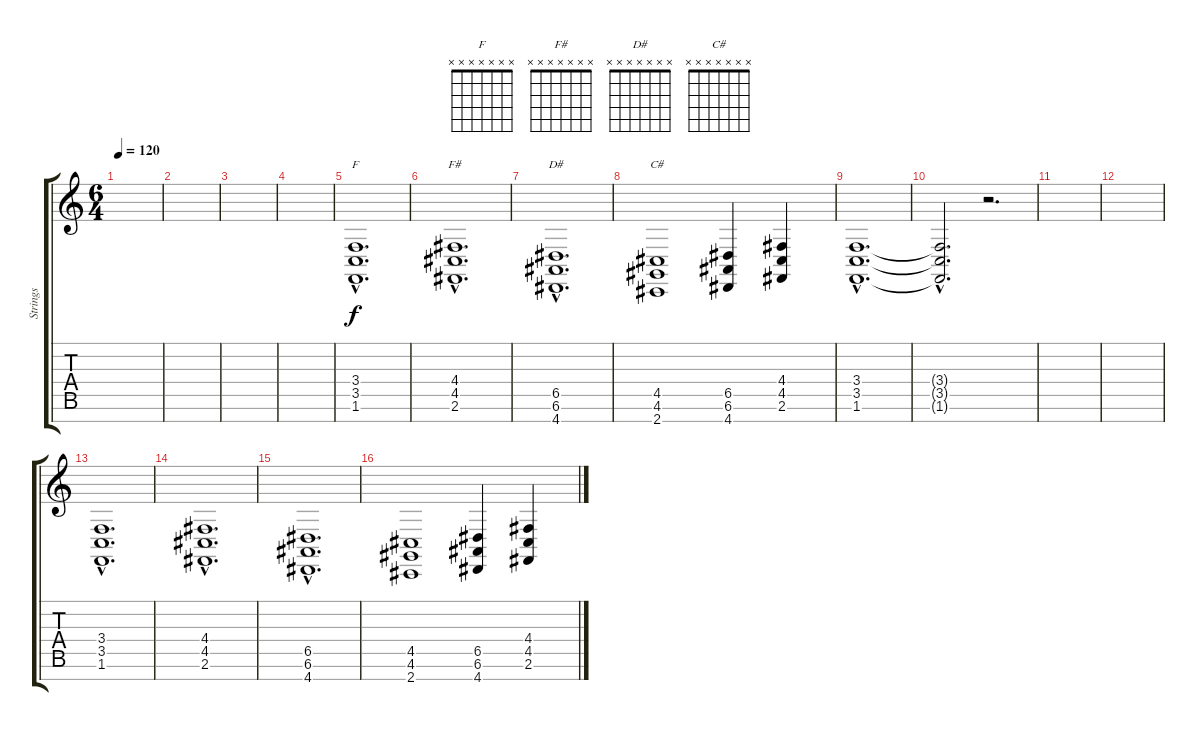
\track ("Strings" "Strings") {instrument synthstrings1}
\staff {score tabs}
\tuning (E4 B3 G3 D3 A2 E2 B1) {hide}
\chord ("F" x x x x x x x) {firstfret 0}
\chord ("F#" x x x x x x x) {firstfret 0}
\chord ("D#" x x x x x x x) {firstfret 0}
\chord ("C#" x x x x x x x) {firstfret 0}
\ts (6 4)
\tempo 120
\clef g2
\ks c
|
|
|
|
(3.4{hac} 3.5{hac} 1.6{hac}).1{d ch "F" volume 11} |
(4.4{hac} 4.5{hac} 2.6{hac}).1{d ch "F#"} |
(6.5{hac} 6.6{hac} 4.7{hac}).1{d ch "D#"} |
(4.5 4.6 2.7).1{ch "C#"} (6.5 6.6 4.7).4 (4.4 4.5 2.6).4 |
(3.4{hac} 3.5{hac} 1.6{hac}).1{d volume 11} |
(3.4{hac t} 3.5{hac t} 1.6{hac t}).2{d} r.2{d} |
|
|
(3.4{hac} 3.5{hac} 1.6{hac}).1{d volume 11} |
(4.4{hac} 4.5{hac} 2.6{hac}).1{d} |
(6.5{hac} 6.6{hac} 4.7{hac}).1{d} |
(4.5 4.6 2.7).1 (6.5 6.6 4.7).4 (4.4 4.5 2.6).4
